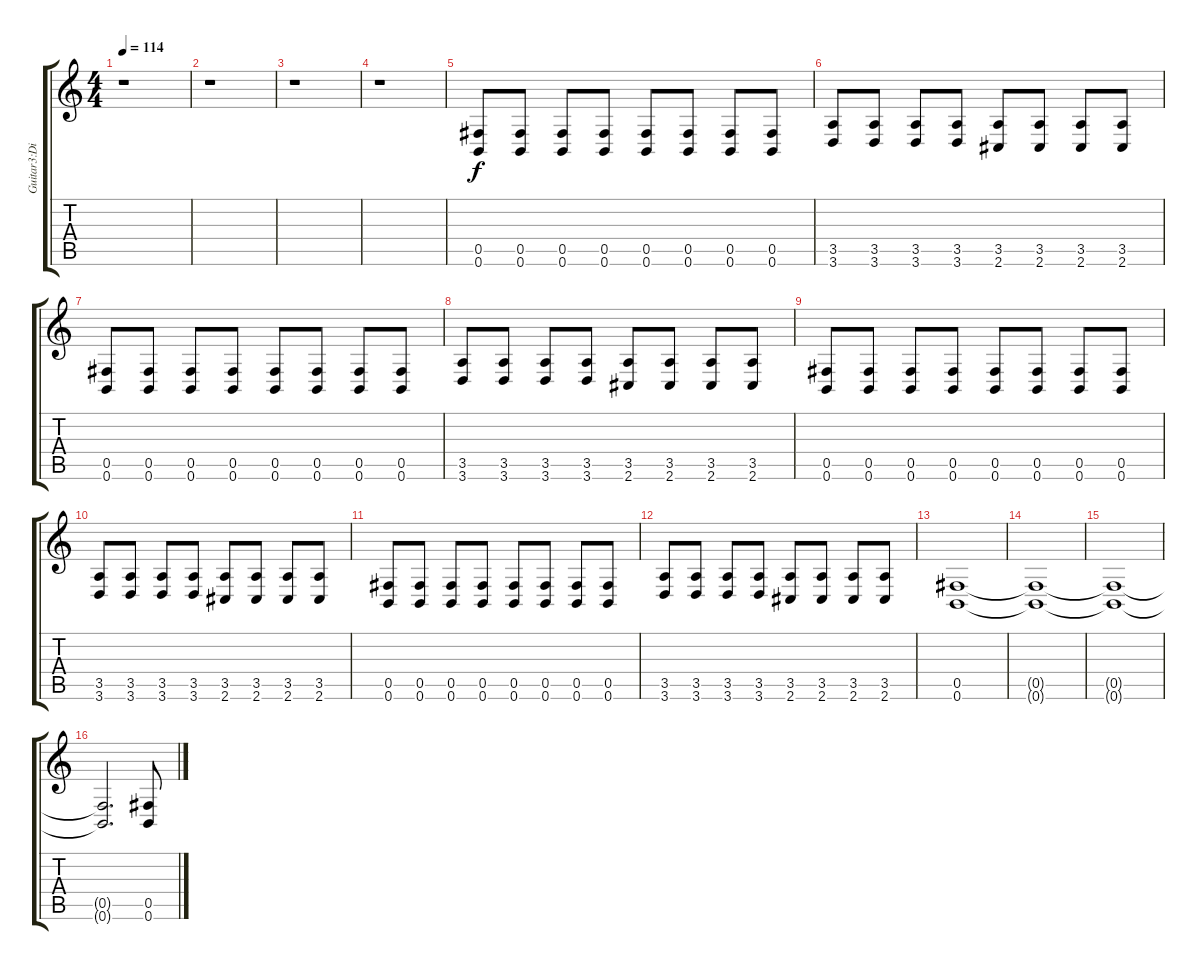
\track ("Guitar3:Distortion<1 Half Down, 6th=B>" "Guitar3:Di") {instrument electricguitarclean}
\staff {score tabs}
\tuning (Db4 Ab3 E3 B2 Gb2 B1) {hide}
\ts (4 4)
\tempo 114
\clef g2
\ks c
r.1{dy f} |
r.1 |
r.1 |
r.1 |
(0.5 0.6).8 (0.5 0.6).8 (0.5 0.6).8 (0.5 0.6).8 (0.5 0.6).8 (0.5 0.6).8 (0.5 0.6).8 (0.5 0.6).8 |
(3.5 3.6).8 (3.5 3.6).8 (3.5 3.6).8 (3.5 3.6).8 (3.5 2.6).8 (3.5 2.6).8 (3.5 2.6).8 (3.5 2.6).8 |
(0.5 0.6).8 (0.5 0.6).8 (0.5 0.6).8 (0.5 0.6).8 (0.5 0.6).8 (0.5 0.6).8 (0.5 0.6).8 (0.5 0.6).8 |
(3.5 3.6).8 (3.5 3.6).8 (3.5 3.6).8 (3.5 3.6).8 (3.5 2.6).8 (3.5 2.6).8 (3.5 2.6).8 (3.5 2.6).8 |
(0.5 0.6).8 (0.5 0.6).8 (0.5 0.6).8 (0.5 0.6).8 (0.5 0.6).8 (0.5 0.6).8 (0.5 0.6).8 (0.5 0.6).8 |
(3.5 3.6).8 (3.5 3.6).8 (3.5 3.6).8 (3.5 3.6).8 (3.5 2.6).8 (3.5 2.6).8 (3.5 2.6).8 (3.5 2.6).8 |
(0.5 0.6).8 (0.5 0.6).8 (0.5 0.6).8 (0.5 0.6).8 (0.5 0.6).8 (0.5 0.6).8 (0.5 0.6).8 (0.5 0.6).8 |
(3.5 3.6).8 (3.5 3.6).8 (3.5 3.6).8 (3.5 3.6).8 (3.5 2.6).8 (3.5 2.6).8 (3.5 2.6).8 (3.5 2.6).8 |
(0.5 0.6).1 |
(0.5{t} 0.6{t}).1 |
(0.5{t} 0.6{t}).1 |
(0.5{t} 0.6{t}).2{d} (0.5 0.6).8
